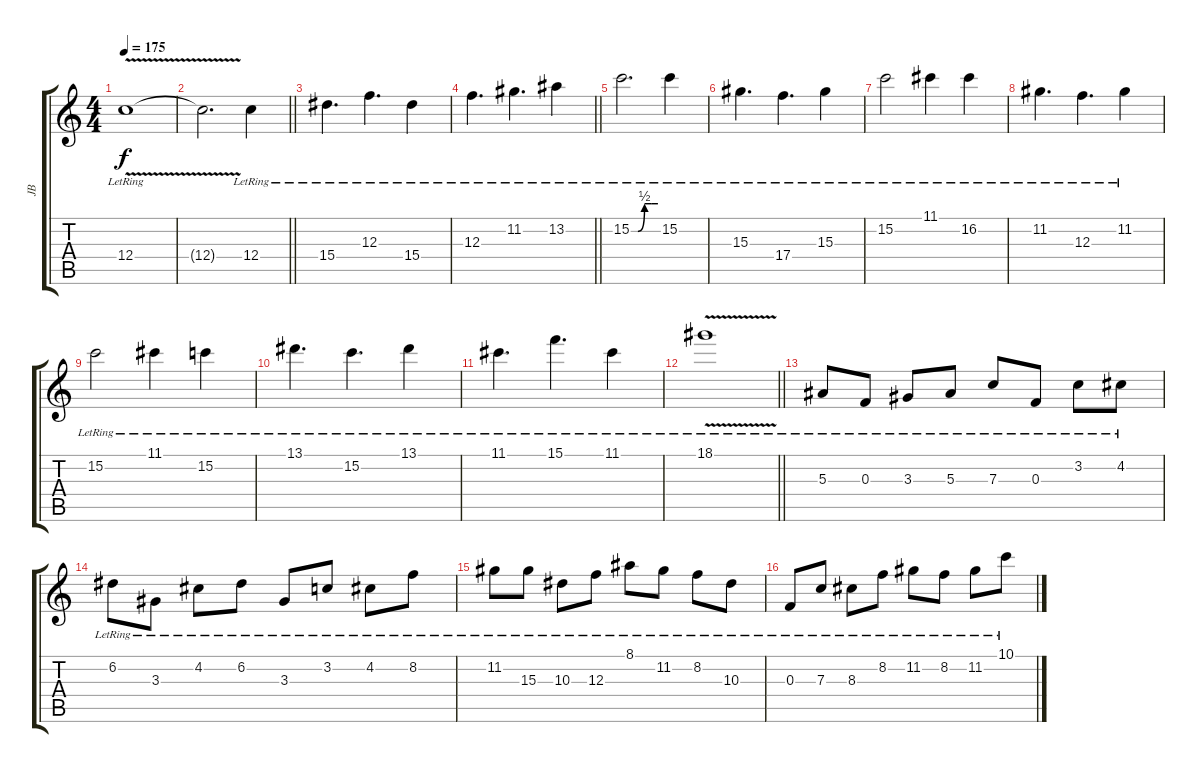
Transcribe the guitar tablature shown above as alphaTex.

\track ("JB" "JB") {instrument acousticguitarsteel}
\staff {score tabs}
\tuning (D4 A3 F3 C3 G2 C2) {hide}
\ts (4 4)
\tempo 175
\clef g2
\ks c
12.4{v lr}.1{dy f} |
\barLineRight lightlight
12.4{t}.2{d} 12.4{lr}.4 |
\section ("" "")
15.4{lr}.4{d} 12.3{lr}.4{d} 15.4{lr}.4 |
\barLineRight lightlight
12.3{lr}.4{d} 11.2{lr}.4{d} 13.2{lr}.4 |
\section ("" "")
15.2{be (custom 0 0 15 0 30 2 45 2 60 2) lr}.2{d} 15.2{lr}.4 |
15.3{lr}.4{d} 17.4{lr}.4{d} 15.3{lr}.4 |
15.2{lr}.2 11.1{lr}.4 16.2{lr}.4 |
11.2{lr}.4{d} 12.3{lr}.4{d} 11.2{lr}.4 |
15.2{lr}.2 11.1{lr}.4 15.2{lr}.4 |
13.1{lr}.4{d} 15.2{lr}.4{d} 13.1{lr}.4 |
11.1{lr}.4{d} 15.1{lr}.4{d} 11.1{lr}.4 |
\barLineRight lightlight
18.1{v lr}.1 |
\section ("" "")
5.3{lr}.8 0.3{lr}.8 3.3{lr}.8 5.3{lr}.8 7.3{lr}.8 0.3{lr}.8 3.2{lr}.8 4.2{lr}.8 |
6.2{lr}.8 3.3{lr}.8 4.2{lr}.8 6.2{lr}.8 3.3{lr}.8 3.2{lr}.8 4.2{lr}.8 8.2{lr}.8 |
11.2{lr}.8 15.3{lr}.8 10.3{lr}.8 12.3{lr}.8 8.1{lr}.8 11.2{lr}.8 8.2{lr}.8 10.3{lr}.8 |
0.3{lr}.8 7.3{lr}.8 8.3{lr}.8 8.2{lr}.8 11.2{lr}.8 8.2{lr}.8 11.2{lr}.8 10.1{lr}.8
